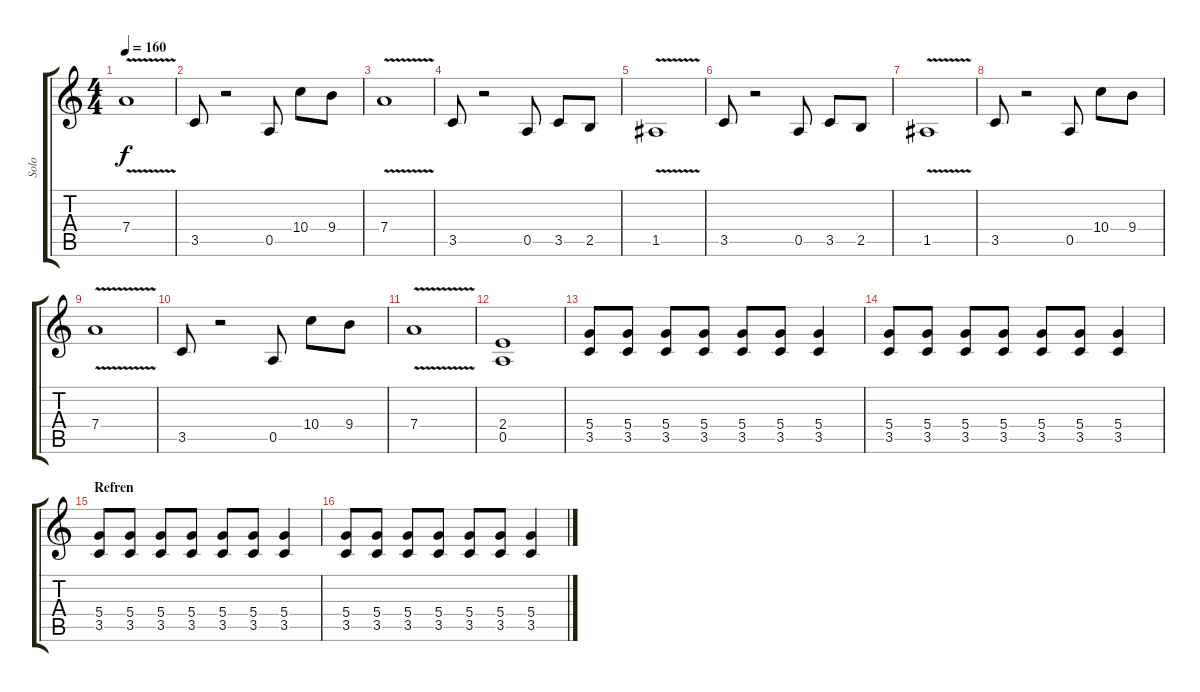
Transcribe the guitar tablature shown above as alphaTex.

\track ("Solo" "Solo") {instrument distortionguitar}
\staff {score tabs}
\tuning (E4 B3 G3 D3 A2 E2) {hide}
\ts (4 4)
\tempo 160
\clef g2
\ks c
7.4{v}.1{dy f} |
3.5.8 r.2 0.5.8 10.4.8 9.4.8 |
7.4{v}.1 |
3.5.8 r.2 0.5.8 3.5.8 2.5.8 |
1.5{v}.1 |
3.5.8 r.2 0.5.8 3.5.8 2.5.8 |
1.5{v}.1 |
3.5.8 r.2 0.5.8 10.4.8 9.4.8 |
7.4{v}.1 |
3.5.8 r.2 0.5.8 10.4.8 9.4.8 |
7.4{v}.1 |
(2.4 0.5).1 |
(5.4 3.5).8 (5.4 3.5).8 (5.4 3.5).8 (5.4 3.5).8 (5.4 3.5).8 (5.4 3.5).8 (5.4 3.5).4 |
(5.4 3.5).8 (5.4 3.5).8 (5.4 3.5).8 (5.4 3.5).8 (5.4 3.5).8 (5.4 3.5).8 (5.4 3.5).4 |
\section ("" "Refren")
(5.4 3.5).8 (5.4 3.5).8 (5.4 3.5).8 (5.4 3.5).8 (5.4 3.5).8 (5.4 3.5).8 (5.4 3.5).4 |
(5.4 3.5).8 (5.4 3.5).8 (5.4 3.5).8 (5.4 3.5).8 (5.4 3.5).8 (5.4 3.5).8 (5.4 3.5).4
